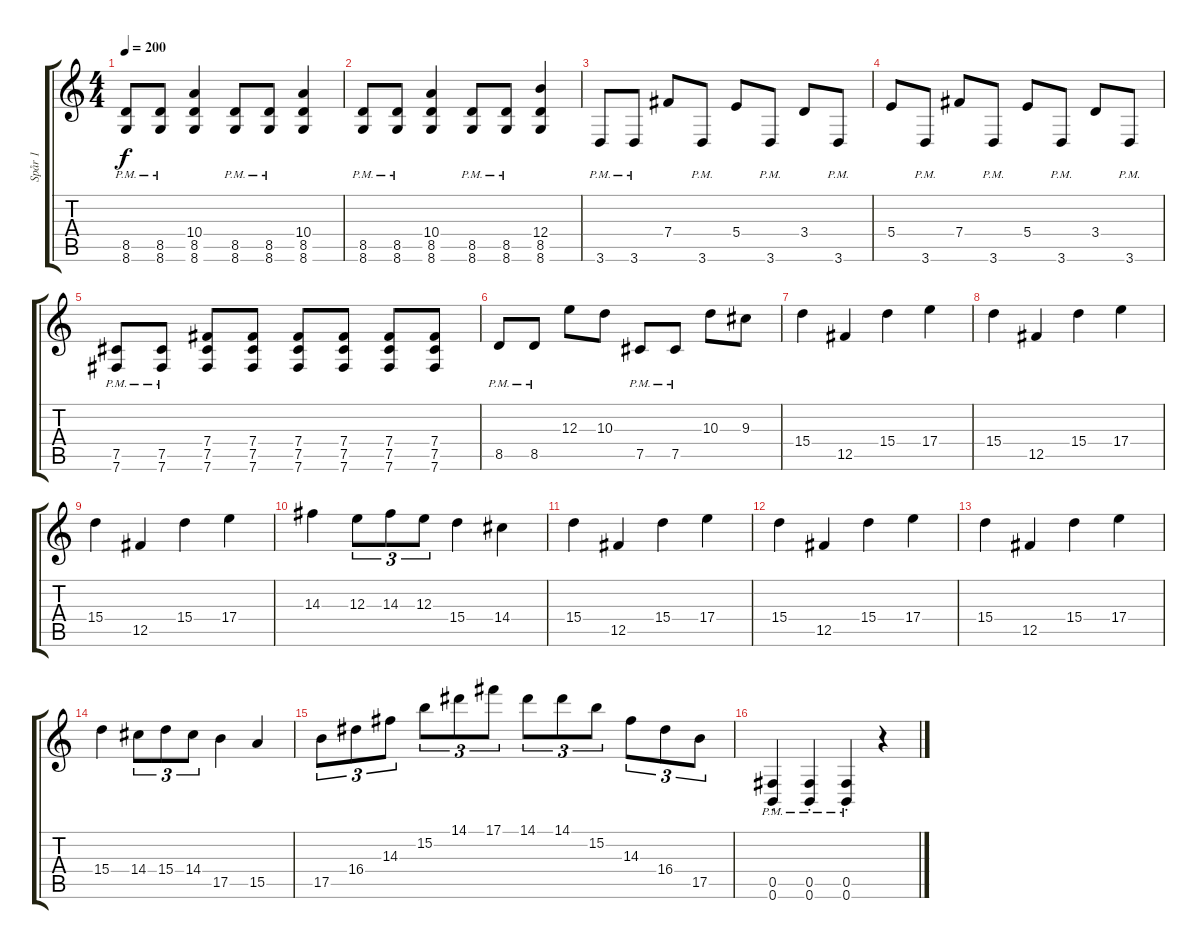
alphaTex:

\track ("Spår 1" "Spår 1") {instrument distortionguitar}
\staff {score tabs}
\tuning (Db4 Ab3 E3 B2 Gb2 B1) {hide}
\ts (4 4)
\tempo 200
\clef g2
\ks c
(8.5{pm} 8.6{pm}).8{dy f} (8.5{pm} 8.6{pm}).8 (10.4 8.5 8.6).4 (8.5{pm} 8.6{pm}).8 (8.5{pm} 8.6{pm}).8 (10.4 8.5 8.6).4 |
(8.5{pm} 8.6{pm}).8 (8.5{pm} 8.6{pm}).8 (10.4 8.5 8.6).4 (8.5{pm} 8.6{pm}).8 (8.5{pm} 8.6{pm}).8 (12.4 8.5 8.6).4 |
3.6{pm}.8 3.6{pm}.8 7.4.8 3.6{pm}.8 5.4.8 3.6{pm}.8 3.4.8 3.6{pm}.8 |
5.4.8 3.6{pm}.8 7.4.8 3.6{pm}.8 5.4.8 3.6{pm}.8 3.4.8 3.6{pm}.8 |
(7.5{pm} 7.6{pm}).8 (7.5{pm} 7.6{pm}).8 (7.4 7.5 7.6).8 (7.4 7.5 7.6).8 (7.4 7.5 7.6).8 (7.4 7.5 7.6).8 (7.4 7.5 7.6).8 (7.4 7.5 7.6).8 |
8.5{pm}.8 8.5{pm}.8 12.3.8 10.3.8 7.5{pm}.8 7.5{pm}.8 10.3.8 9.3.8 |
15.4.4 12.5.4 15.4.4 17.4.4 |
15.4.4 12.5.4 15.4.4 17.4.4 |
15.4.4 12.5.4 15.4.4 17.4.4 |
14.3.4 12.3.8{tu (3 2)} 14.3.8{tu (3 2)} 12.3.8{tu (3 2)} 15.4.4 14.4.4 |
15.4.4 12.5.4 15.4.4 17.4.4 |
15.4.4 12.5.4 15.4.4 17.4.4 |
15.4.4 12.5.4 15.4.4 17.4.4 |
15.4.4 14.4.8{tu (3 2)} 15.4.8{tu (3 2)} 14.4.8{tu (3 2)} 17.5.4 15.5.4 |
17.5.8{tu (3 2)} 16.4.8{tu (3 2)} 14.3.8{tu (3 2)} 15.2.8{tu (3 2)} 14.1.8{tu (3 2)} 17.1.8{tu (3 2)} 14.1.8{tu (3 2)} 14.1.8{tu (3 2)} 15.2.8{tu (3 2)} 14.3.8{tu (3 2)} 16.4.8{tu (3 2)} 17.5.8{tu (3 2)} |
(0.5{pm st} 0.6{pm st}).4 (0.5{pm st} 0.6{pm st}).4 (0.5{pm st} 0.6{pm st}).4 r.4
